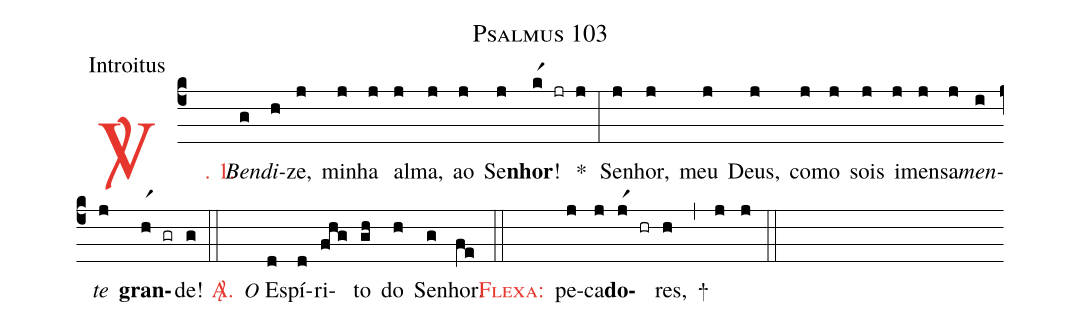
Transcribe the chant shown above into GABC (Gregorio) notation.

name: Psalmus 103;
office-part: Introitus;
mode: 8;
mode-differentia: G;
mode: 8;
mode-differentia: G;
%%
(c4)

<c><sp>V/</sp>. 1.</c>() <i>Ben</i>(g)<i>di(h)</i>ze,(j) mi(j)nha(j) al(j)ma,(j) ao(j) Se(j)<b>nhor</b>!(kr1 jr j) *(:) Se(j)nhor,(j) meu(j) Deus,(j) co(j)mo(j) sois(j) i(j)men(j)sa(j)<i>men</i>(i)<i>te</i>(j) <b>gran</b>(hr1 gr)de!(g)

(::)

<c><sp>A/</sp>.</c>() <e>O</e> Es(d)pí(d)ri(fhg)to(gh) do(h) Se(g)nhor.(fe)

(::)

<c><sc>Flexa:</sc></c>() pe(j)ca(j)<b>do</b>(jr1 hr)res,(h) +(,) (j) (j)

(::)
